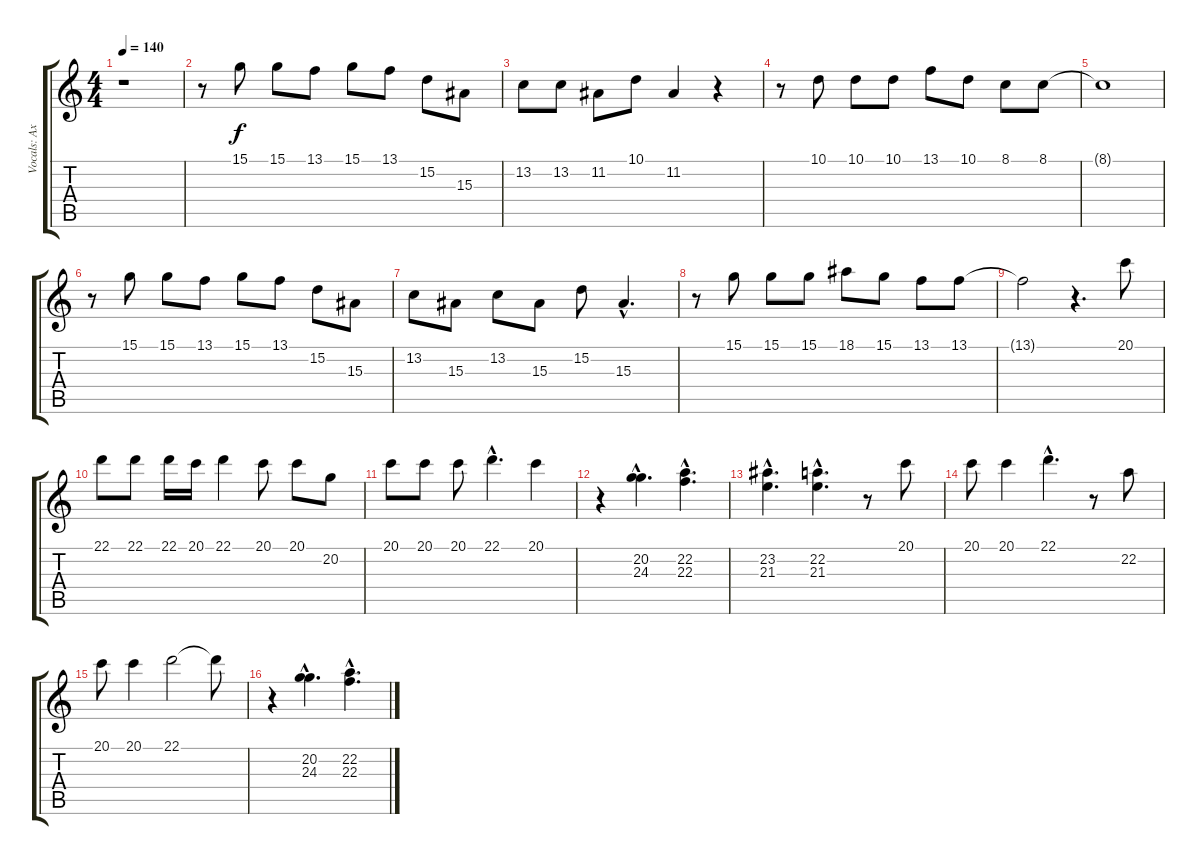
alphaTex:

\track ("Vocals: Axl Rose" "Vocals: Ax") {instrument trumpet}
\staff {score tabs}
\tuning (E4 B3 G3 D3 A2 E2) {hide}
\ts (4 4)
\tempo 140
\clef g2
\ks c
r.1{dy f} |
r.8 15.1.8 15.1.8 13.1.8 15.1.8 13.1.8 15.2.8 15.3.8 |
13.2.8 13.2.8 11.2.8 10.1.8 11.2.4 r.4 |
r.8 10.1.8 10.1.8 10.1.8 13.1.8 10.1.8 8.1.8 8.1.8 |
8.1{t}.1 |
r.8 15.1.8 15.1.8 13.1.8 15.1.8 13.1.8 15.2.8 15.3.8 |
13.2.8 15.3.8 13.2.8 15.3.8 15.2.8 15.3{hac}.4{d} |
r.8 15.1.8 15.1.8 15.1.8 18.1.8 15.1.8 13.1.8 13.1.8 |
13.1{t}.2 r.4{d} 20.1.8 |
22.1.8 22.1.8 22.1.16 20.1.16 22.1.4 20.1.8 20.1.8 20.2.8 |
20.1.8 20.1.8 20.1.8 22.1{hac}.4{d} 20.1.4 |
r.4 (20.2{hac} 24.3{hac}).4{d} (22.2{hac} 22.3{hac}).4{d} |
(23.2{hac} 21.3{hac}).4{d} (22.2{hac} 21.3{hac}).4{d} r.8 20.1.8 |
20.1.8 20.1.4 22.1{hac}.4{d} r.8 22.2.8 |
20.1.8 20.1.4 22.1.2 22.1{t}.8 |
r.4 (20.2{hac} 24.3{hac}).4{d} (22.2{hac} 22.3{hac}).4{d}
